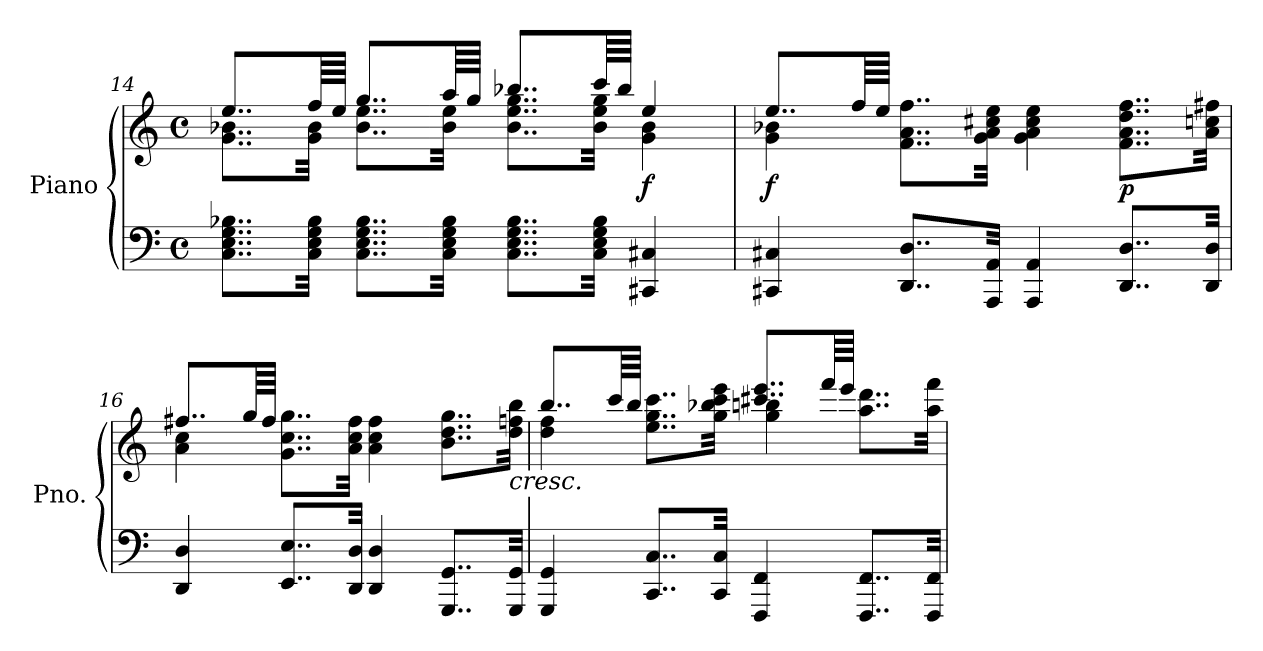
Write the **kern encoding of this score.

**kern	**kern	**dynam
*part1	*part1	*part1
*staff2	*staff1	*staff1/2
*I"Piano	*	*
*I'Pno.	*	*
*clefF4	*clefG2	*
*k[]	*k[]	*
*M4/4	*M4/4	*
*met(c)	*met(c)	*
=14	=14	=14
*	*^	*
8..C\ 8..E\ 8..G\ 8..B-X\L	8..ee/L	8..g\ 8..b-X\L	.
32C\ 32E\ 32G\ 32B-\Jkk	64ff/LLL	32g\ 32b-\Jkk	.
.	64ee/JJJJ	.	.
8..C\ 8..E\ 8..G\ 8..B-\L	8..gg/L	8..b-\ 8..ee\L	.
32C\ 32E\ 32G\ 32B-\Jkk	64aa/LLL	32b-\ 32ee\Jkk	.
.	64gg/JJJJ	.	.
8..C\ 8..E\ 8..G\ 8..B-\L	8..bb-X/L	8..b-\ 8..ee\ 8..gg\L	.
32C\ 32E\ 32G\ 32B-\Jkk	64ccc/LLL	32b-\ 32ee\ 32gg\Jkk	.
.	64bb-/JJJJ	.	.
!	!	!	!LO:DY:b
4CC#X/ 4C#X/	4ee/	4g\ 4b-\	f
!!LO:LB:g=z	!!
=15	=15	=15	=15
!	!	!	!LO:DY:b
4CC#X/ 4C#X/	8..ee/L	4g\ 4b-X\	f
.	64ff/LLL	.	.
.	64ee/JJJJ	.	.
8..DD/ 8..D/L	8..f\ 8..a\ 8..ff\L	2.ryy	.
32AAA/ 32AA/Jkk	32g\ 32a\ 32cc#X\ 32ee\Jkk	.	.
4AAA/ 4AA/	4g\ 4a\ 4cc#\ 4ee\	.	.
!	!	!	!LO:DY:b
8..DD/ 8..D/L	8..f\ 8..a\ 8..dd\ 8..ff\L	.	p
32DD/ 32D/Jkk	32a\ 32ccn\ 32ff#X\Jkk	.	.
=16	=16	=16	=16
4DD/ 4D/	8..ff#X/L	4a\ 4cc\	.
.	64gg/LLL	.	.
.	64ff#/JJJJ	.	.
8..EE/ 8..E/L	8..g\ 8..cc\ 8..gg\L	2.ryy	.
32DD/ 32D/Jkk	32a\ 32cc\ 32ff#\Jkk	.	.
4DD/ 4D/	4a\ 4cc\ 4ff#\	.	.
8..GGG/ 8..GG/L	8..b\ 8..dd\ 8..gg\L	.	.
!	!LO:TX:b:i:t=cresc.	!	!
32GGG/ 32GG/Jkk	32dd\ 32ffn\ 32bb\Jkk	.	.
=17	=17	=17	=17
4GGG/ 4GG/	8..bb/L	4dd\ 4ff\	.
.	64ccc/LLL	.	.
.	64bb/JJJJ	.	.
8..CC/ 8..C/L	8..ee\ 8..gg\ 8..ccc\L	4ryy	.
32CC/ 32C/Jkk	32gg\ 32bb-X\ 32ccc\ 32eee\Jkk	.	.
4FFF/ 4FF/	8..ccc#X/ 8..eee/L	4gg\ 4bbn\	.
.	64fff/LLL	.	.
.	64eee/JJJJ	.	.
8..FFF/ 8..FF/L	8..aa\ 8..ddd\L	4ryy	.
32FFF/ 32FF/Jkk	32aa\ 32fff\Jkk	.	.
*	*v	*v	*
=	=	=
*-	*-	*-
